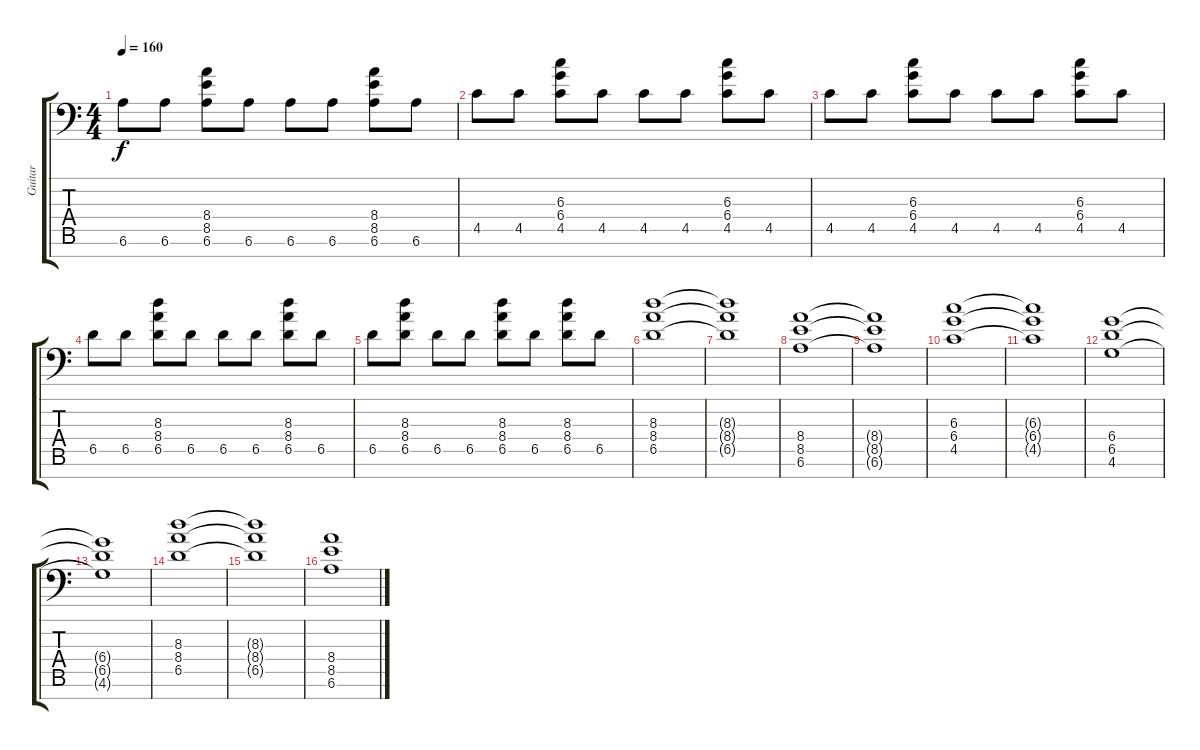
\track ("Guitar" "Guitar") {instrument distortionguitar}
\staff {score tabs}
\tuning (Eb4 Bb3 Gb3 Db3 Ab2 Eb2 Bb1) {hide}
\ts (4 4)
\tempo 160
\clef f4
\ks c
6.6.8{dy f} 6.6.8 (8.4 8.5 6.6).8 6.6.8 6.6.8 6.6.8 (8.4 8.5 6.6).8 6.6.8 |
4.5.8 4.5.8 (6.3 6.4 4.5).8 4.5.8 4.5.8 4.5.8 (6.3 6.4 4.5).8 4.5.8 |
4.5.8 4.5.8 (6.3 6.4 4.5).8 4.5.8 4.5.8 4.5.8 (6.3 6.4 4.5).8 4.5.8 |
6.5.8 6.5.8 (8.3 8.4 6.5).8 6.5.8 6.5.8 6.5.8 (8.3 8.4 6.5).8 6.5.8 |
6.5.8 (8.3 8.4 6.5).8 6.5.8 6.5.8 (8.3 8.4 6.5).8 6.5.8 (8.3 8.4 6.5).8 6.5.8 |
(8.3 8.4 6.5).1 |
(8.3{t} 8.4{t} 6.5{t}).1 |
(8.4 8.5 6.6).1 |
(8.4{t} 8.5{t} 6.6{t}).1 |
(6.3 6.4 4.5).1 |
(6.3{t} 6.4{t} 4.5{t}).1 |
(6.4 6.5 4.6).1 |
(6.4{t} 6.5{t} 4.6{t}).1 |
(8.3 8.4 6.5).1 |
(8.3{t} 8.4{t} 6.5{t}).1 |
(8.4 8.5 6.6).1
